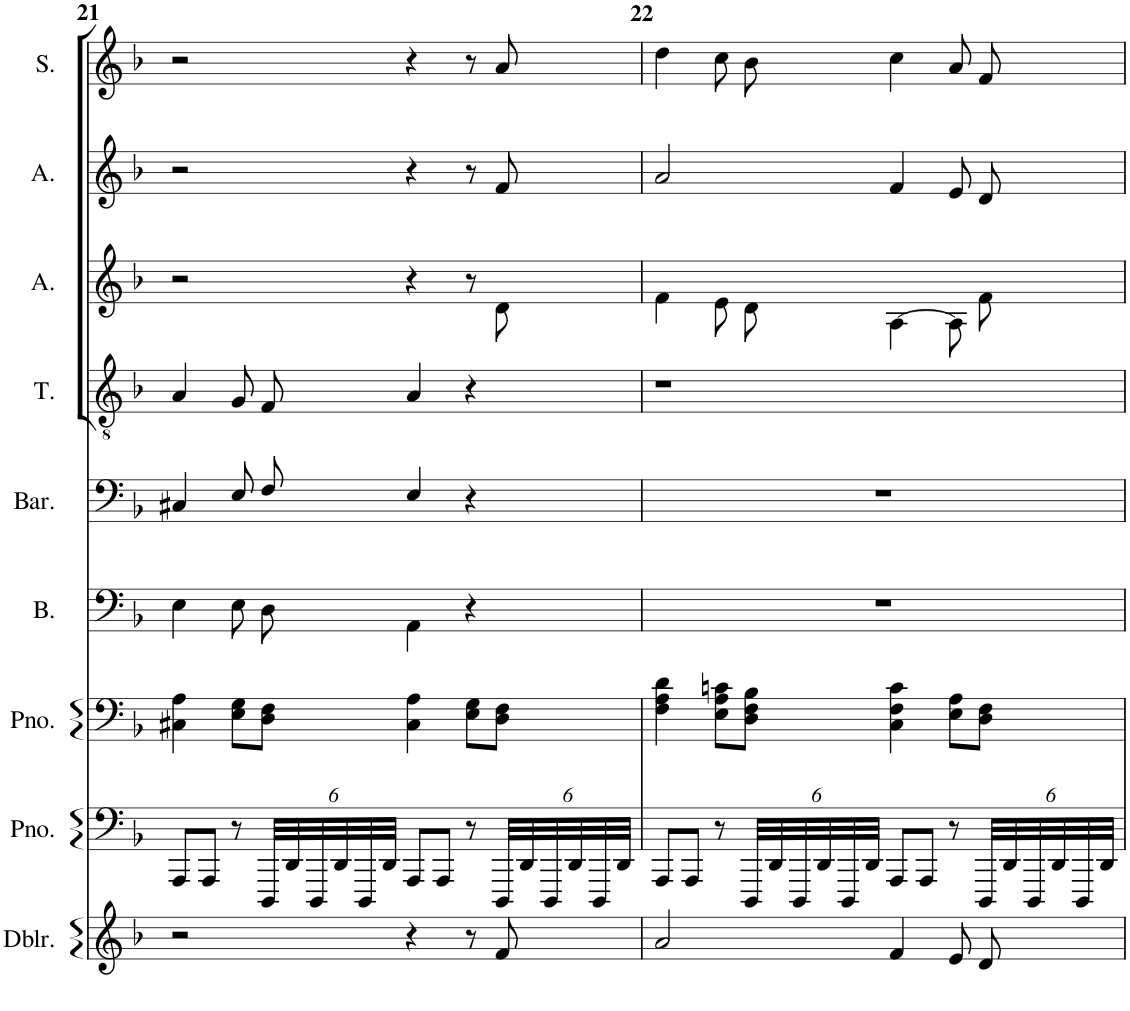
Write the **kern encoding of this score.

**kern	**kern	**kern	**kern	**kern	**kern	**kern	**kern	**kern
*part9	*part8	*part7	*part6	*part5	*part4	*part3	*part2	*part1
*staff9	*staff8	*staff7	*staff6	*staff5	*staff4	*staff3	*staff2	*staff1
*I"Doubler	*I"Piano	*I"Piano	*I"Bass	*I"Baritone	*I"Tenor	*I"Alto	*I"Alto	*I"Soprano
*I'Dblr.	*I'Pno.	*I'Pno.	*I'B.	*I'Bar.	*I'T.	*I'A.	*I'A.	*I'S.
!!LO:PB:g=z
*clefG2	*clefF4	*clefF4	*clefF4	*clefF4	*clefGv2	*clefG2	*clefG2	*clefG2
*k[b-]	*k[b-]	*k[b-]	*k[b-]	*k[b-]	*k[b-]	*k[b-]	*k[b-]	*k[b-]
*M4/4	*M4/4	*M4/4	*M4/4	*M4/4	*M4/4	*M4/4	*M4/4	*M4/4
*met(c)	*met(c)	*met(c)	*met(c)	*met(c)	*met(c)	*met(c)	*met(c)	*met(c)
=21	=21	=21	=21	=21	=21	=21	=21	=21
2r	8AAA/L	4C#X\ 4A\	4E\	4C#X/	4A/	2r	2r	2r
.	8AAA/J	.	.	.	.	.	.	.
.	8r	8E\ 8G\L	8E\L	8E/L	8G/L	.	.	.
*	*Xbrackettup	*	*	*	*	*	*	*
.	48DDD/LLL	8D\ 8F\J	8D\J	8F/J	8F/J	.	.	.
.	48DD/	.	.	.	.	.	.	.
.	48DDD/	.	.	.	.	.	.	.
.	48DD/	.	.	.	.	.	.	.
.	48DDD/	.	.	.	.	.	.	.
.	48DD/JJJ	.	.	.	.	.	.	.
4r	8AAA/L	4C#\ 4A\	4AA\	4E/	4A/	4r	4r	4r
.	8AAA/J	.	.	.	.	.	.	.
8r	8r	8E\ 8G\L	4r	4r	4r	8r	8r	8r
8f/	48DDD/LLL	8D\ 8F\J	.	.	.	8d\	8f/	8a/
.	48DD/	.	.	.	.	.	.	.
.	48DDD/	.	.	.	.	.	.	.
.	48DD/	.	.	.	.	.	.	.
.	48DDD/	.	.	.	.	.	.	.
.	48DD/JJJ	.	.	.	.	.	.	.
=22	=22	=22	=22	=22	=22	=22	=22	=22
2a/	8AAA/L	4F\ 4A\ 4d\	1r	1r	1r	4f\	2a/	4dd\
.	8AAA/J	.	.	.	.	.	.	.
.	8r	8E\ 8A\ 8cn\L	.	.	.	8e\L	.	8cc\L
.	48DDD/LLL	8D\ 8F\ 8B-\J	.	.	.	8d\J	.	8b-\J
.	48DD/	.	.	.	.	.	.	.
.	48DDD/	.	.	.	.	.	.	.
.	48DD/	.	.	.	.	.	.	.
.	48DDD/	.	.	.	.	.	.	.
.	48DD/JJJ	.	.	.	.	.	.	.
4f/	8AAA/L	4C\ 4F\ 4c\	.	.	.	[4A\	4f/	4cc\
.	8AAA/J	.	.	.	.	.	.	.
8e/L	8r	8E\ 8A\L	.	.	.	8A\L]	8e/L	8a/L
8d/J	48DDD/LLL	8D\ 8F\J	.	.	.	8f\J	8d/J	8f/J
.	48DD/	.	.	.	.	.	.	.
.	48DDD/	.	.	.	.	.	.	.
.	48DD/	.	.	.	.	.	.	.
.	48DDD/	.	.	.	.	.	.	.
.	48DD/JJJ	.	.	.	.	.	.	.
=	=	=	=	=	=	=	=	=
*-	*-	*-	*-	*-	*-	*-	*-	*-
